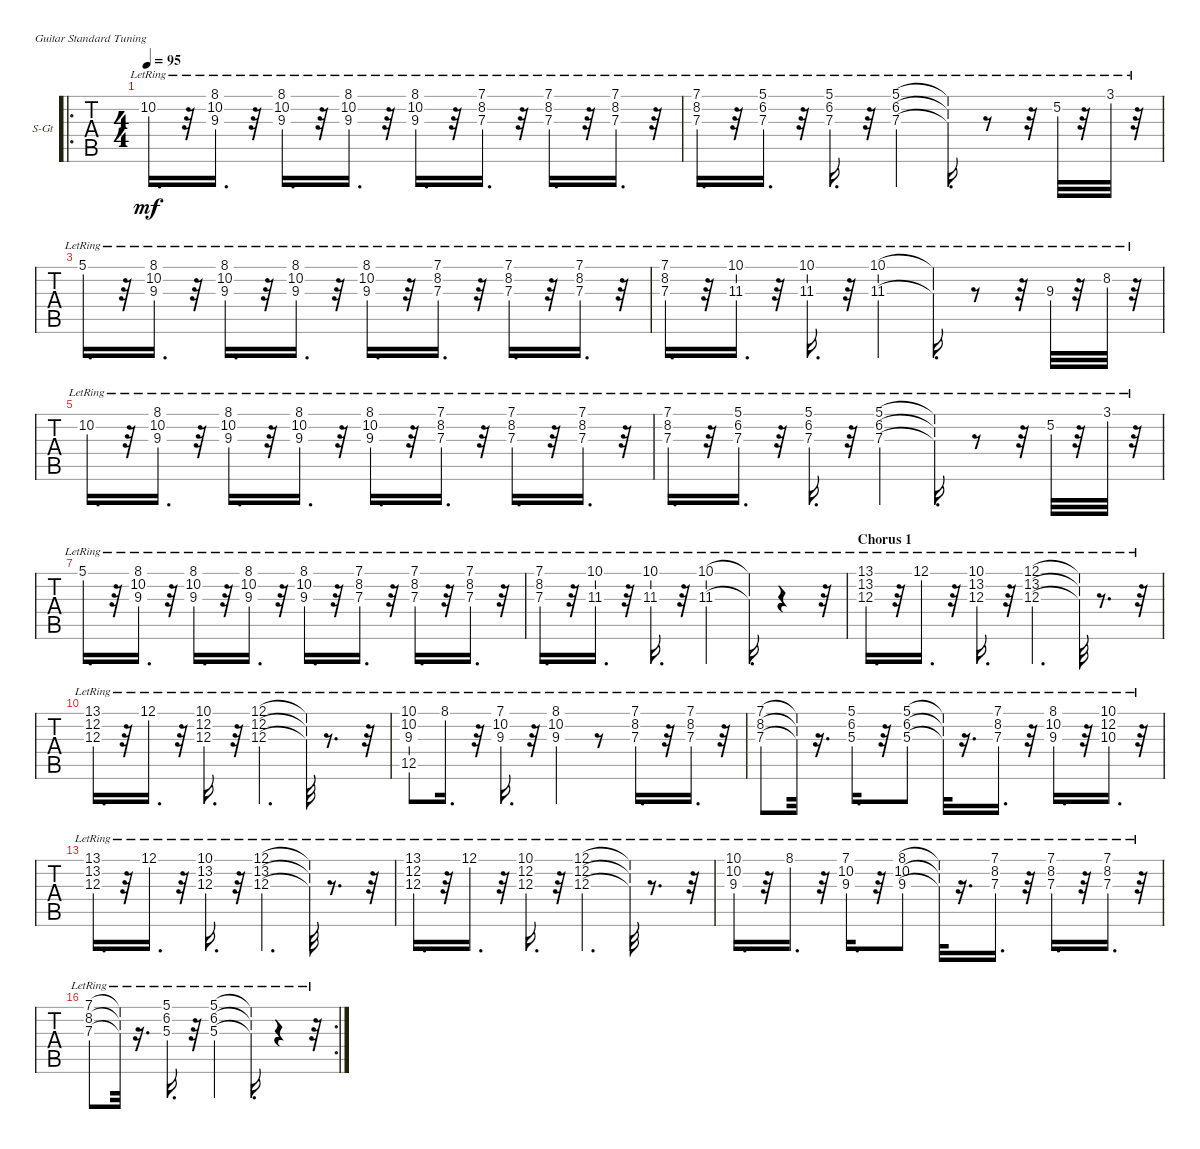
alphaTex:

\bracketExtendMode nobrackets
\firstSystemTrackNameOrientation horizontal
\otherSystemsTrackNameOrientation horizontal
\defaultBarNumberDisplay FirstOfSystem
\track ("Synth 1" "S-Gt") {instrument stringensemble1}
\staff {tabs}
\tuning (E4 B3 G3 D3 A2 E2)
\displaytranspose 12
\ro
\ts (4 4)
\tempo 95
\clef g2
\scale
0.270059
\ks c
10.2{lr}.16{d dy mf} r.32 (8.1{lr} 10.2{lr} 9.3{lr}).16{d} r.32 (8.1{lr} 10.2{lr} 9.3{lr}).16{d} r.32 (8.1{lr} 10.2{lr} 9.3{lr}).16{d} r.32 (8.1{lr} 10.2{lr} 9.3{lr}).16{d} r.32 (7.1{lr} 8.2{lr} 7.3{lr}).16{d} r.32 (7.1{lr} 8.2{lr} 7.3{lr}).16{d} r.32 (7.1{lr} 8.2{lr} 7.3{lr}).16{d} r.32 |
\scale
0.235812 (7.1{lr} 8.2{lr} 7.3{lr}).16{d} r.32 (5.1{lr} 6.2{lr} 7.3{lr}).16{d} r.32 (5.1{lr} 6.2{lr} 7.3{lr}).16{d} r.32 (5.1{lr} 6.2{lr} 7.3{lr}).4 (5.1{lr t} 6.2{lr t} 7.3{lr t}).16{d} r.8 r.32 5.2{lr}.32 r.32 3.1{lr}.32 r.32 |
\scale
0.258317 5.1{lr}.16{d} r.32 (8.1{lr} 10.2{lr} 9.3{lr}).16{d} r.32 (8.1{lr} 10.2{lr} 9.3{lr}).16{d} r.32 (8.1{lr} 10.2{lr} 9.3{lr}).16{d} r.32 (8.1{lr} 10.2{lr} 9.3{lr}).16{d} r.32 (7.1{lr} 8.2{lr} 7.3{lr}).16{d} r.32 (7.1{lr} 8.2{lr} 7.3{lr}).16{d} r.32 (7.1{lr} 8.2{lr} 7.3{lr}).16{d} r.32 |
\scale
0.235812 (7.1{lr} 8.2{lr} 7.3{lr}).16{d} r.32 (10.1{lr} 11.3{lr}).16{d} r.32 (10.1{lr} 11.3{lr}).16{d} r.32 (10.1{lr} 11.3{lr}).4 (10.1{lr t} 11.3{lr t}).16{d} r.8 r.32 9.3{lr}.32 r.32 8.2{lr}.32 r.32 |
\scale
0.270769 10.2{lr}.16{d} r.32 (8.1{lr} 10.2{lr} 9.3{lr}).16{d} r.32 (8.1{lr} 10.2{lr} 9.3{lr}).16{d} r.32 (8.1{lr} 10.2{lr} 9.3{lr}).16{d} r.32 (8.1{lr} 10.2{lr} 9.3{lr}).16{d} r.32 (7.1{lr} 8.2{lr} 7.3{lr}).16{d} r.32 (7.1{lr} 8.2{lr} 7.3{lr}).16{d} r.32 (7.1{lr} 8.2{lr} 7.3{lr}).16{d} r.32 |
\scale
0.247179 (7.1{lr} 8.2{lr} 7.3{lr}).16{d} r.32 (5.1{lr} 6.2{lr} 7.3{lr}).16{d} r.32 (5.1{lr} 6.2{lr} 7.3{lr}).16{d} r.32 (5.1{lr} 6.2{lr} 7.3{lr}).4 (5.1{lr t} 6.2{lr t} 7.3{lr t}).16{d} r.8 r.32 5.2{lr}.32 r.32 3.1{lr}.32 r.32 |
\scale
0.270769 5.1{lr}.16{d} r.32 (8.1{lr} 10.2{lr} 9.3{lr}).16{d} r.32 (8.1{lr} 10.2{lr} 9.3{lr}).16{d} r.32 (8.1{lr} 10.2{lr} 9.3{lr}).16{d} r.32 (8.1{lr} 10.2{lr} 9.3{lr}).16{d} r.32 (7.1{lr} 8.2{lr} 7.3{lr}).16{d} r.32 (7.1{lr} 8.2{lr} 7.3{lr}).16{d} r.32 (7.1{lr} 8.2{lr} 7.3{lr}).16{d} r.32 |
\scale
0.211282 (7.1{lr} 8.2{lr} 7.3{lr}).16{d} r.32 (10.1{lr} 11.3{lr}).16{d} r.32 (10.1{lr} 11.3{lr}).16{d} r.32 (10.1{lr} 11.3{lr}).4 (10.1{lr t} 11.3{lr t}).16{d} r.4 r.32 |
\section ("" "Chorus 1")
\scale
0.235294 (13.1{lr} 13.2{lr} 12.3{lr}).16{d} r.32 12.1{lr}.16{d} r.32 (10.1{lr} 13.2{lr} 12.3{lr}).16{d} r.32 (12.1{lr} 13.2{lr} 12.3{lr}).4{d} (12.1{lr t} 13.2{lr t} 12.3{lr t}).32 r.8{d} r.32 |
\scale
0.235294 (13.1{lr} 12.2{lr} 12.3{lr}).16{d} r.32 12.1{lr}.16{d} r.32 (10.1{lr} 12.2{lr} 12.3{lr}).16{d} r.32 (12.1{lr} 12.2{lr} 12.3{lr}).4{d} (12.1{lr t} 12.2{lr t} 12.3{lr t}).32 r.8{d} r.32 |
\scale
0.238562 (10.1{lr} 10.2{lr} 9.3{lr} 12.5{lr}).8 8.1{lr}.16{d} r.32 (7.1{lr} 10.2{lr} 9.3{lr}).16{d} r.32 (8.1{lr} 10.2{lr} 9.3{lr}).4 r.8 (7.1{lr} 8.2{lr} 7.3{lr}).16{d} r.32 (7.1{lr} 8.2{lr} 7.3{lr}).16{d} r.32 |
\scale
0.29085 (7.1{lr} 8.2{lr} 7.3{lr}).8 (7.1{lr t} 8.2{lr t} 7.3{lr t}).32 r.16{d} (5.1{lr} 6.2{lr} 5.3{lr}).16{d} r.32 (5.1{lr} 6.2{lr} 5.3{lr}).8 (5.1{lr t} 6.2{lr t} 5.3{lr t}).32 r.16{d} (7.1{lr} 8.2{lr} 7.3{lr}).16{d} r.32 (8.1{lr} 10.2{lr} 9.3{lr}).16{d} r.32 (10.1{lr} 12.2{lr} 10.3{lr}).16{d} r.32 |
\scale
0.226178 (13.1{lr} 13.2{lr} 12.3{lr}).16{d} r.32 12.1{lr}.16{d} r.32 (10.1{lr} 13.2{lr} 12.3{lr}).16{d} r.32 (12.1{lr} 13.2{lr} 12.3{lr}).4{d} (12.1{lr t} 13.2{lr t} 12.3{lr t}).32 r.8{d} r.32 |
\scale
0.226178 (13.1{lr} 12.2{lr} 12.3{lr}).16{d} r.32 12.1{lr}.16{d} r.32 (10.1{lr} 12.2{lr} 12.3{lr}).16{d} r.32 (12.1{lr} 12.2{lr} 12.3{lr}).4{d} (12.1{lr t} 12.2{lr t} 12.3{lr t}).32 r.8{d} r.32 |
\scale
0.319372 (10.1{lr} 10.2{lr} 9.3{lr}).16{d} r.32 8.1{lr}.16{d} r.32 (7.1{lr} 10.2{lr} 9.3{lr}).16{d} r.32 (8.1{lr} 10.2{lr} 9.3{lr}).8 (8.1{lr t} 10.2{lr t} 9.3{lr t}).32 r.16{d} (7.1{lr} 8.2{lr} 7.3{lr}).16{d} r.32 (7.1{lr} 8.2{lr} 7.3{lr}).16{d} r.32 (7.1{lr} 8.2{lr} 7.3{lr}).16{d} r.32 |
\rc 2
\scale
0.228272 (7.1{lr} 8.2{lr} 7.3{lr}).8 (7.1{lr t} 8.2{lr t} 7.3{lr t}).32 r.16{d} (5.1{lr} 6.2{lr} 5.3{lr}).16{d} r.32 (5.1{lr} 6.2{lr} 5.3{lr}).4 (5.1{lr t} 6.2{lr t} 5.3{lr t}).16{d} r.4 r.32
